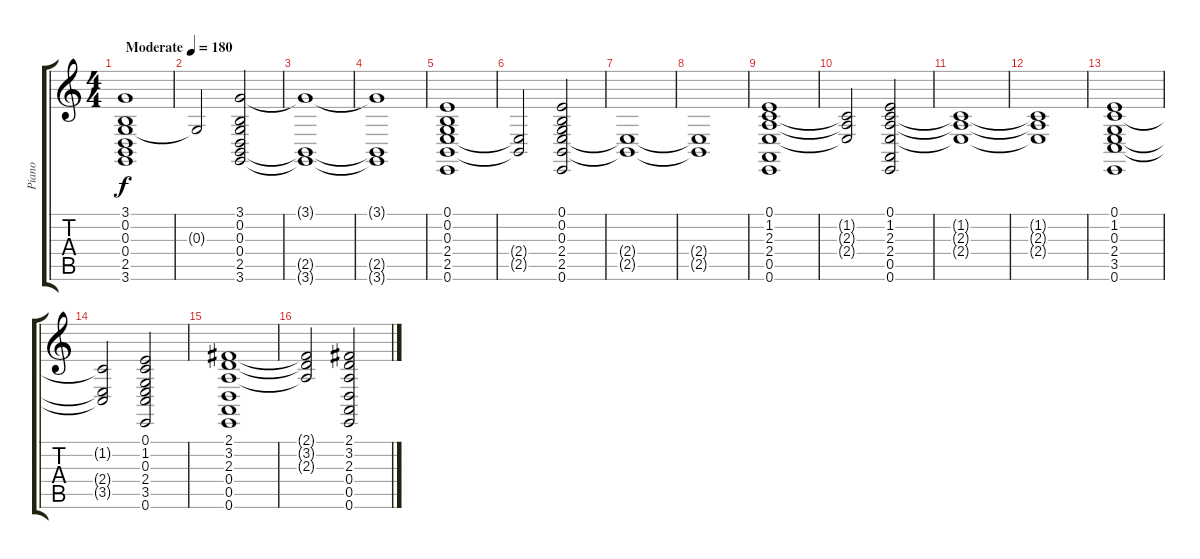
\track ("Piano" "Piano") {instrument acousticgrandpiano}
\staff {score tabs}
\tuning (E4 B3 G3 D3 A2 E2) {hide}
\ts (4 4)
\tempo (180 "Moderate")
\clef g2
\ks c
(3.1 0.2 0.3 0.4 2.5 3.6).1{dy f instrument acousticgrandpiano} |
0.3{t}.2 (3.1 0.2 0.3 0.4 2.5 3.6).2 |
(3.1{t} 2.5{t} 3.6{t}).1 |
(3.1{t} 2.5{t} 3.6{t}).1 |
(0.1 0.2 0.3 2.4 2.5 0.6).1 |
(2.4{t} 2.5{t}).2 (0.1 0.2 0.3 2.4 2.5 0.6).2 |
(2.4{t} 2.5{t}).1 |
(2.4{t} 2.5{t}).1 |
(0.1 1.2 2.3 2.4 0.5 0.6).1 |
(1.2{t} 2.3{t} 2.4{t}).2 (0.1 1.2 2.3 2.4 0.5 0.6).2 |
(1.2{t} 2.3{t} 2.4{t}).1 |
(1.2{t} 2.3{t} 2.4{t}).1 |
(0.1 1.2 0.3 2.4 3.5 0.6).1 |
(1.2{t} 2.4{t} 3.5{t}).2 (0.1 1.2 0.3 2.4 3.5 0.6).2 |
(2.1 3.2 2.3 0.4 0.5 0.6).1 |
(2.1{t} 3.2{t} 2.3{t}).2 (2.1 3.2 2.3 0.4 0.5 0.6).2
